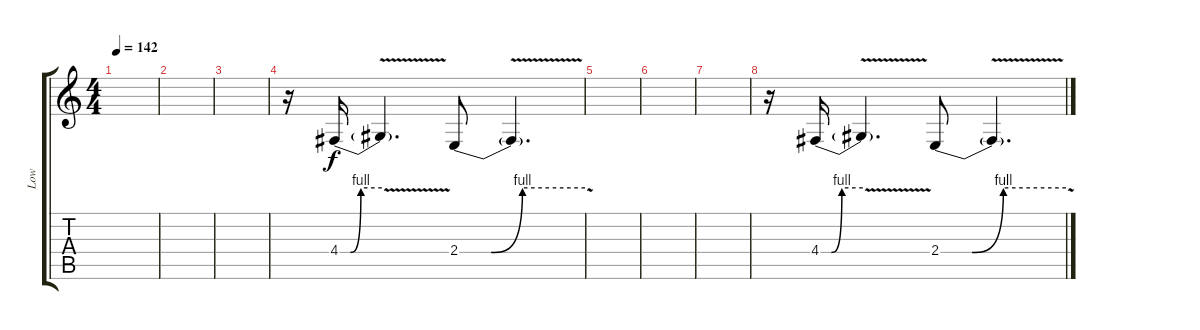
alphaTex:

\track ("Low" "Low") {instrument lead1square}
\staff {score tabs}
\tuning (E4 B3 G3 D3 A2 E2) {hide}
\ts (4 4)
\tempo 142
\clef g2
\ks c
|
|
|
r.16 4.4{be (custom 0 0 15 0 30 4 60 4)}.16 4.4{v t}.4{d} 2.4{be (custom 0 0 15 0 30 4 60 4)}.8 2.4{v t}.4{d} |
|
|
|
r.16 4.4{be (custom 0 0 15 0 30 4 60 4)}.16 4.4{v t}.4{d} 2.4{be (custom 0 0 15 0 30 4 60 4)}.8 2.4{v t}.4{d}
